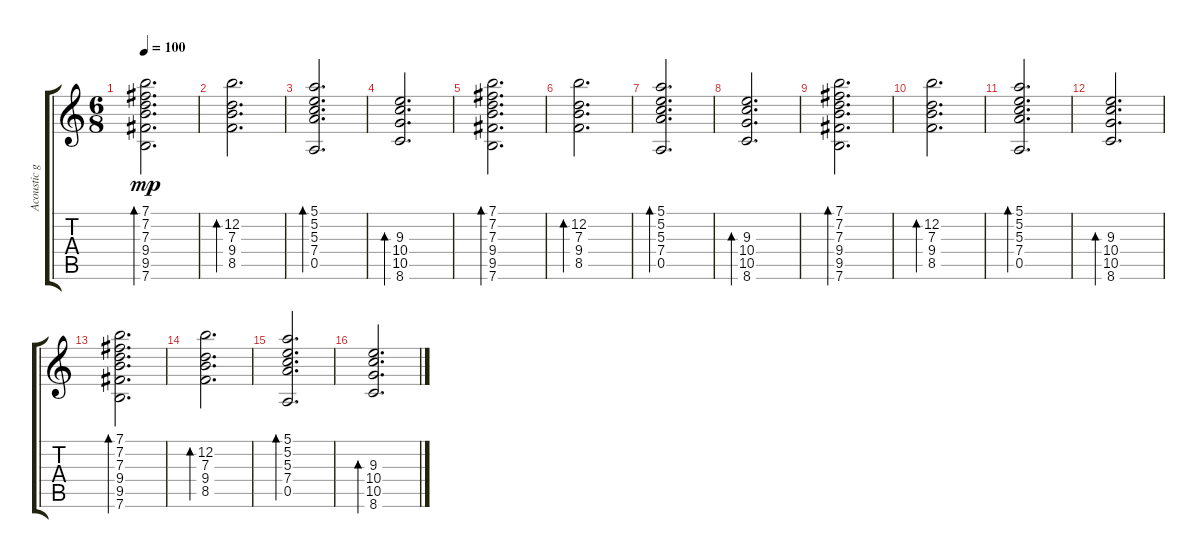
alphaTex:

\track ("Acoustic guitar" "Acoustic g") {instrument acousticguitarsteel}
\staff {score tabs}
\tuning (E4 B3 G3 D3 A2 E2) {hide}
\ts (6 8)
\tempo 100
\clef g2
\ks c
(7.1 7.2 7.3 9.4 9.5 7.6).2{d bd 60 dy mp} |
(12.2 7.3 9.4 8.5).2{d bd 60} |
(5.1 5.2 5.3 7.4 0.5).2{d bd 60} |
(9.3 10.4 10.5 8.6).2{d bd 60} |
(7.1 7.2 7.3 9.4 9.5 7.6).2{d bd 60} |
(12.2 7.3 9.4 8.5).2{d bd 60} |
(5.1 5.2 5.3 7.4 0.5).2{d bd 60} |
(9.3 10.4 10.5 8.6).2{d bd 60} |
(7.1 7.2 7.3 9.4 9.5 7.6).2{d bd 60} |
(12.2 7.3 9.4 8.5).2{d bd 60} |
(5.1 5.2 5.3 7.4 0.5).2{d bd 60} |
(9.3 10.4 10.5 8.6).2{d bd 60} |
(7.1 7.2 7.3 9.4 9.5 7.6).2{d bd 60} |
(12.2 7.3 9.4 8.5).2{d bd 60} |
(5.1 5.2 5.3 7.4 0.5).2{d bd 60} |
(9.3 10.4 10.5 8.6).2{d bd 60}
